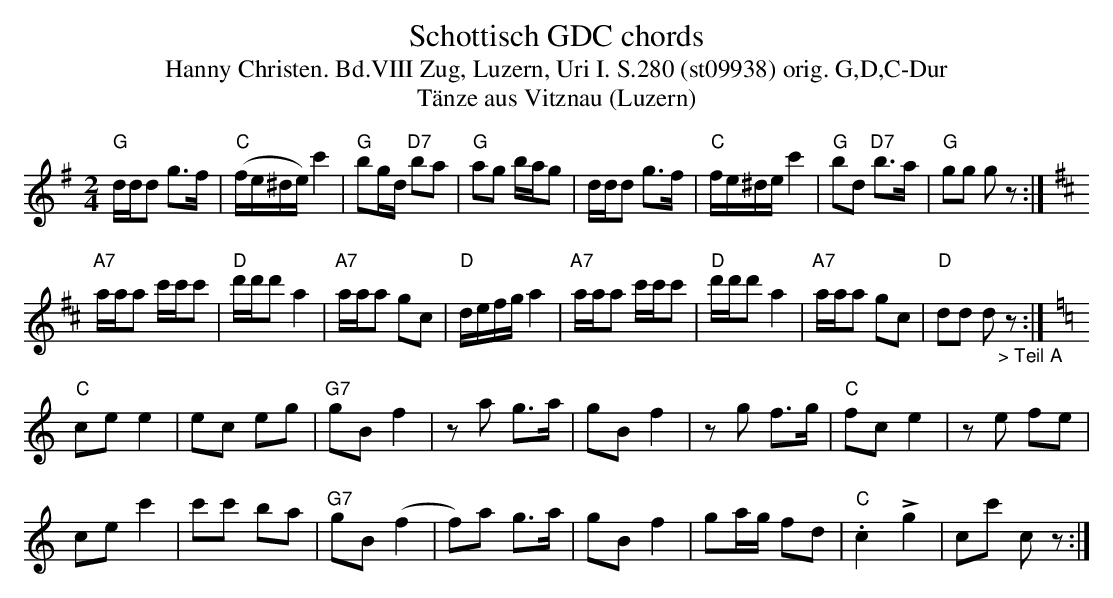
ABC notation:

X:1
T: Schottisch GDC chords
T:Hanny Christen. Bd.VIII Zug, Luzern, Uri I. S.280 (st09938) orig. G,D,C-Dur
T: T\"anze aus Vitznau (Luzern)
M:2/4
L:1/16
K:G %%MIDI gchordon
"G"ddd2 g3f | "C"(fe^de) c'4 | "G"b2gd "D7"b2a2 | "G"a2g2 bag2 | ddd2 g3f | "C"fe^de c'4 | "G"b2d2 "D7"b3a | "G"g2g2 g2z2 :|
K:D
"A7"aaa2 c'c'c'2 | "D"d'd'd'2 a4 | "A7"aaa2 g2c2 | "D"defg a4 | "A7"aaa2 c'c'c'2 | "D"d'd'd'2 a4 | "A7"aaa2 g2c2 | "D"d2d2 d2"_> Teil A"z2 :|
K:C
L:1/8
"C"ce e2 | ec eg | "G7"gB f2 | za g>a | gB f2 | zg f>g | "C"fc e2 | ze fe |
ce c'2 | c'c' ba | "G7"gB (f2 | f)a g>a | gB f2 | ga/g/ fd | ."C"c2 +>+g2 | cc' cz :|
